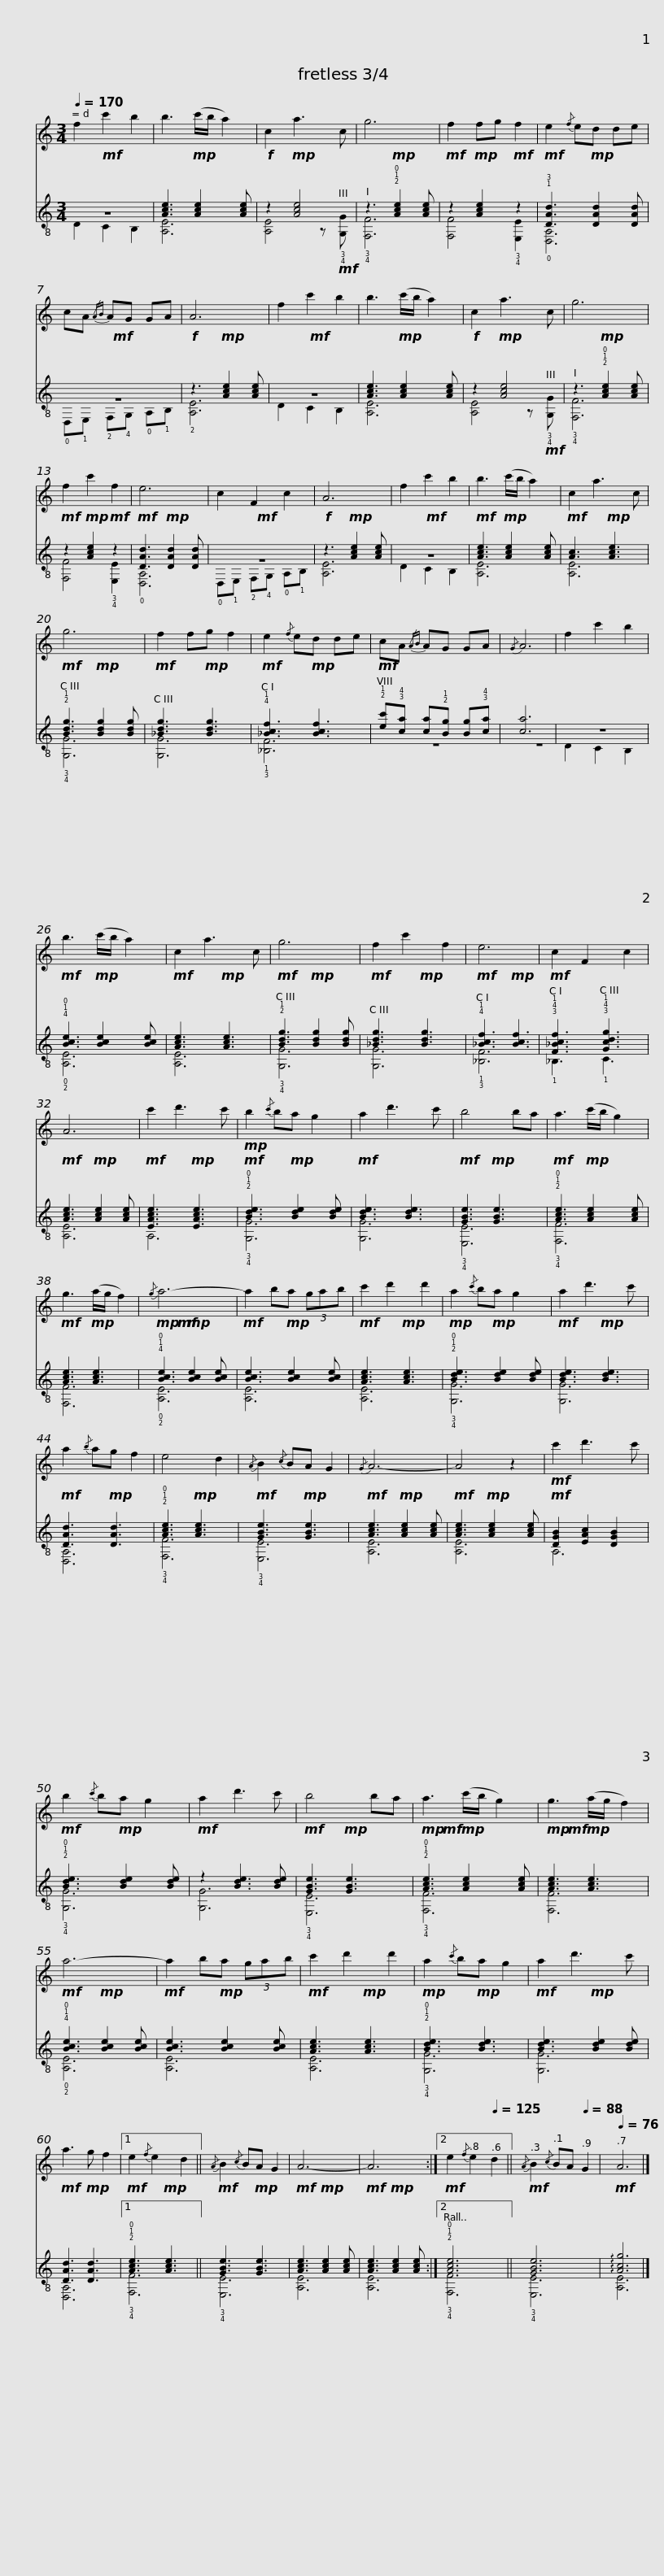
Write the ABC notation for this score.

X:1
%%score 1 ( 2 3 )
L:1/8
Q:1/4=170
M:3/4
I:linebreak $
K:C
V:1 treble
V:2 treble-8
V:3 treble-8
V:1
 f2 c'2 b2 | b3 (c'/b/ a2) | c2 a3 c | g6 |$ f2 fg f2 | %5
 e2{/f} ed de | cA{/AB} AG GA | A6 |$ f2 c'2 b2 | b3 (c'/b/ a2) | %10
 c2 a3 c | g6 |$ f2 c'2 f2 | e6 | c2 F2 c2 | %15
 A6 |$ f2 c'2 b2 | b3 (c'/b/ a2) | c2 a3 c | g6 |$ %20
 f2 fg f2 | e2{/f} ed de | cA{/AB} AG GA |{/G} A6 |$ f2 c'2 b2 | %25
 b3 (c'/b/ a2) | c2 a3 c | g6 |$ f2 c'2 f2 | e6 | %30
 c2 F2 c2 | A6 |$ c'2 d'3 c' |!mp! b2{/c'} ba g2 | a2 d'3 c' | %35
 b4 ba |$ a3 (c'/b/ g2) | g3 (a/g/ f2) |{/g} a6- | a2 ba (3gab |$ %40
 c'2 d'2 d'2 | a2{/c'} ba g2 | a2 d'3 c' | a2{/b} ag f2 |$ e4 d2 | %45
{/A} B2{/c} BA G2 |{/G} A6- | A4 z2 |$!mf! c'2 d'3 c' | b2{/c'} ba g2 | %50
 a2 d'3 c' | b4 ba |$ a3 (c'/b/ g2) | g3 (a/g/ f2) | a6- | %55
 a2 ba (3gab |$ c'2 d'2 d'2 | a2{/c'} ba g2 | a2 d'3 c' | a3 g f2 |1$ %60
 e2{/f} e2 d2 ||{/A} B2{/c} BA G2 | A6- | A6 :|2$[Q:1/4=150] e2[Q:1/4=137]{/f} e2[Q:1/4=125] d2 || %65
[Q:1/4=113]{/A} B2[Q:1/4=101]{/c} B[Q:1/4=95]A[Q:1/4=88] G2 |[Q:1/4=76] A6 |] %67
V:2
!mf! z6 | [Ace]3!mp! [Ace]2 [Ace] |!f! z2!mp! [Ace]4 | z3!mp! !2!!1!!0![Ace]2 [Ace] |$!mf! z2!mp! [Ace]2!mf! z2 | %5
!mf! !1!!3![DAd]3!mp! [DAd]2 [DAd] |!mf! z6 |!f! z3!mp! [Ace]2 [Ace] |$!mf! z6 | [Ace]3!mp! [Ace]2 [Ace] | %10
!f! z2!mp! [Ace]4 | z3!mp! !2!!1!!0![Ace]2 [Ace] |$!mf! z2!mp! [Ace]2!mf! z2 |!mf! [DAd]3!mp! [DAd]2 [DAd] |!mf! z6 | %15
!f! z3!mp! [Ace]2 [Ace] |$!mf! z6 |!mf! [Ace]3!mp! [Ace]2 [Ace] |!mf! [Ac]3!mp! [Ace]3 |!mf! !2!!1![Bdg]3!mp! [Bdg]2 [Bdg] |$ %20
!mf! [_Bdg]3!mp! [Bdg]3 |!mf! !4!!1![_Bcf]3!mp! [Bcf]3 |!mf! !2!!1![ec']!3!!4![ca] [ca]!2!!1![Bg] [Bg]!3!!4![ca] | [ca]6 |$ z6 | %25
!mf! !4!!1!!0![Bce]3!mp! [Bce]2 [Bce] |!mf! [Ace]3!mp! [Ace]3 |!mf! !2!!1![Bdg]3!mp! [Bdg]2 [Bdg] |$!mf! [_Bdg]3!mp! [Bdg]3 |!mf! !4!!1![_Bcf]3!mp! [Bcf]3 | %30
!mf! !3!!4!!1![F_Bcf]3 !3!!4!!1![Gcdg]3 |!mf! [Ace]3!mp! [Ace]2 [Ace] |$!mf! [EAce]3!mp! [EAce]3 |!mf! !2!!1!!0![Bde]3!mp! [Bde]2 [Bde] |!mf! [Bde]3 [Bde]3 | %35
!mf! [GBe]3!mp! [GBe]3 |$!mf! !2!!1!!0![Ace]3!mp! [Ace]2 [Ace] |!mf! [Ace]3!mp! [Ace]3 |!mp!!mf! !4!!1!!0![Bce]3!mp! [Bce]2 [Bce] |!mf! [Bce]3!mp! [Bce]2 [Bce] |$ %40
!mf! [Ace]3!mp! [Ace]3 |!mp! !2!!1!!0![Bde]3!mp! [Bde]2 [Bde] |!mf! [Bde]3!mp! [Bde]3 |!mf! [DAd]3!mp! [DAd]3 |$ !2!!1!!0![Ace]3!mp! [Ace]3 | %45
!mf! [GBe]3!mp! [GBe]3 |!mf! [Ace]3!mp! [Ace]2 [Ace] |!mf! [Ace]3!mp! [Ace]2 [Ace] |$!mf! [DGB]2 [EAc]2 [DGB]2 |!mf! !2!!1!!0![Bde]3!mp! [Bde]2 [Bde] | %50
!mf! z2 [Bde]3 [Bde] |!mf! [GBe]3!mp! [GBe]3 |$!mp!!mf! !2!!1!!0![Ace]3!mp! [Ace]2 [Ace] |!mp!!mf! [Ace]3!mp! [Ace]3 |!mf! !4!!1!!0![Bce]3!mp! [Bce]2 [Bce] | %55
!mf! [Bce]3!mp! [Bce]2 [Bce] |$!mf! [Ace]3!mp! [Ace]3 |!mp! !2!!1!!0![Bde]3!mp! [Bde]3 |!mf! [Bde]3!mp! [Bde]2 [Bde] |!mf! [DAd]3!mp! [DAd]3 |1$ %60
!mf! !2!!1!!0![Ace]3!mp! [Ace]3 ||!mf! [GBe]3!mp! [GBe]3 |!mf! [Ace]3!mp! [Ace]2 [Ace] |!mf! [Ace]3!mp! [Ace]2 [Ace] :|2$!mf! !2!!1!!0![Ace]6 || %65
!mf! [GBe]6 |!mf! !arpeggio![Acg]6 |] %67
V:3
 D2 C2 B,2 | [A,E]6 | [A,E]4 z!mf! !3!!4![G,G] | !3!!4![F,F]6 |$ [F,F]4 !3!!4![E,E]2 | %5
 !0![D,A,]6 | !0!D,!1!E, !2!F,!4!G, !0!A,!1!B, | !2![A,E]6 |$ D2 C2 B,2 | [A,E]6 | %10
 [A,E]4 z!mf! !3!!4![G,G] | !3!!4![F,F]6 |$ [F,F]4 !3!!4![E,E]2 | !0![D,A,]6 | !0!D,!1!E, !2!F,!4!G, !0!A,!1!B, | %15
 [A,E]6 |$ D2 C2 B,2 | [A,E]6 | [A,E]6 | !3!!4![G,G]6 |$ %20
 [G,G]6 | !1!!3![_B,F]6 | z6 | z6 |$ D2 C2 B,2 | %25
 !0!!2![A,E]6 | [A,E]6 | !3!!4![G,G]6 |$ [G,G]6 | !1!!3![_B,F]6 | %30
 !1!_B,3 !1!C3 | [A,E]6 |$ A,6 | !3!!4![G,G]6 | [G,G]6 | %35
 !3!!4![E,E]6 |$ !3!!4![F,F]6 | [F,F]6 | !0!!2![A,E]6 | [A,E]6 |$ %40
 [A,E]6 | !3!!4![G,G]6 | [G,G]6 | [D,A,]6 |$ !3!!4![F,F]6 | %45
 !3!!4![E,E]6 | [A,E]6 | [A,E]6 |$ A,6 | !3!!4![G,G]6 | %50
 [G,G]6 | !3!!4![E,E]6 |$ !3!!4![F,F]6 | [F,F]6 | !0!!2![A,E]6 | %55
 [A,E]6 |$ [A,E]6 | !3!!4![G,G]6 | [G,G]6 | [D,A,]6 |1$ %60
 !3!!4![F,F]6 || !3!!4![E,E]6 | [A,E]6 | [A,E]6 :|2$ !3!!4![F,F]6 || %65
 !3!!4![E,E]6 | [A,E]6 |] %67
